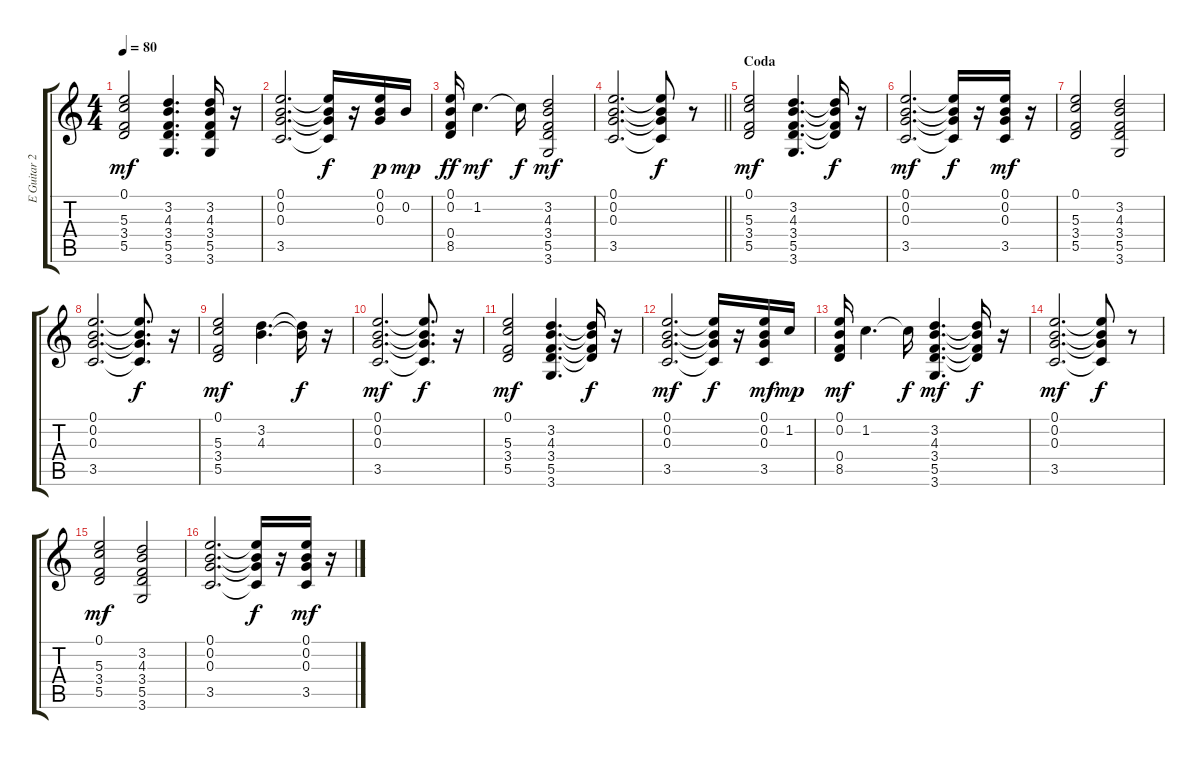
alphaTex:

\track ("E Guitar 2" "E Guitar 2") {instrument distortionguitar}
\staff {score tabs}
\tuning (E4 B3 G3 D3 A2 E2) {hide}
\ts (4 4)
\tempo 80
\clef g2
\ks c
(0.1 5.3 3.4 5.5).2{dy mf} (3.2 4.3 3.4 5.5 3.6).4{d} (3.2 4.3 3.4 5.5 3.6).16 r.16 |
(0.1 0.2 0.3 3.5).2{d} (0.1{t} 0.2{t} 0.3{t} 3.5{t}).16{dy f} r.16 (0.1 0.2 0.3).16{dy p} 0.2.16{dy mp} |
(0.1 0.2 0.4 8.5).16{dy ff} 1.2.4{d dy mf} 1.2{t}.16{dy f} (3.2 4.3 3.4 5.5 3.6).2{dy mf} |
\barLineRight lightlight
(0.1 0.2 0.3 3.5).2{d} (0.1{t} 0.2{t} 0.3{t} 3.5{t}).8{dy f} r.8 |
\section ("" "Coda")
(0.1 5.3 3.4 5.5).2{dy mf} (3.2 4.3 3.4 5.5 3.6).4{d} (3.2{t} 4.3{t} 3.4{t} 5.5{t}).16{dy f} r.16 |
(0.1 0.2 0.3 3.5).2{d dy mf} (0.1{t} 0.2{t} 0.3{t} 3.5{t}).16{dy f} r.16 (0.1 0.2 0.3 3.5).16{dy mf} r.16 |
(0.1 5.3 3.4 5.5).2 (3.2 4.3 3.4 5.5 3.6).2 |
(0.1 0.2 0.3 3.5).2{d} (0.1{t} 0.2{t} 0.3{t} 3.5{t}).8{d dy f} r.16 |
(0.1 5.3 3.4 5.5).2{dy mf} (3.2 4.3).4{d} (3.2{t} 4.3{t}).16{dy f} r.16 |
(0.1 0.2 0.3 3.5).2{d dy mf} (0.1{t} 0.2{t} 0.3{t} 3.5{t}).8{d dy f} r.16 |
(0.1 5.3 3.4 5.5).2{dy mf} (3.2 4.3 3.4 5.5 3.6).4{d} (3.2{t} 4.3{t} 3.4{t} 5.5{t}).16{dy f} r.16 |
(0.1 0.2 0.3 3.5).2{d dy mf} (0.1{t} 0.2{t} 0.3{t} 3.5{t}).16{dy f} r.16 (0.1 0.2 0.3 3.5).16{dy mf} 1.2.16{dy mp} |
(0.1 0.2 0.4 8.5).16{dy mf} 1.2.4{d} 1.2{t}.16{dy f} (3.2 4.3 3.4 5.5 3.6).4{d dy mf} (3.2{t} 4.3{t} 3.4{t} 5.5{t}).16{dy f} r.16 |
(0.1 0.2 0.3 3.5).2{d dy mf} (0.1{t} 0.2{t} 0.3{t} 3.5{t}).8{dy f} r.8 |
(0.1 5.3 3.4 5.5).2{dy mf} (3.2 4.3 3.4 5.5 3.6).2 |
(0.1 0.2 0.3 3.5).2{d} (0.1{t} 0.2{t} 0.3{t} 3.5{t}).16{dy f} r.16 (0.1 0.2 0.3 3.5).16{dy mf} r.16
